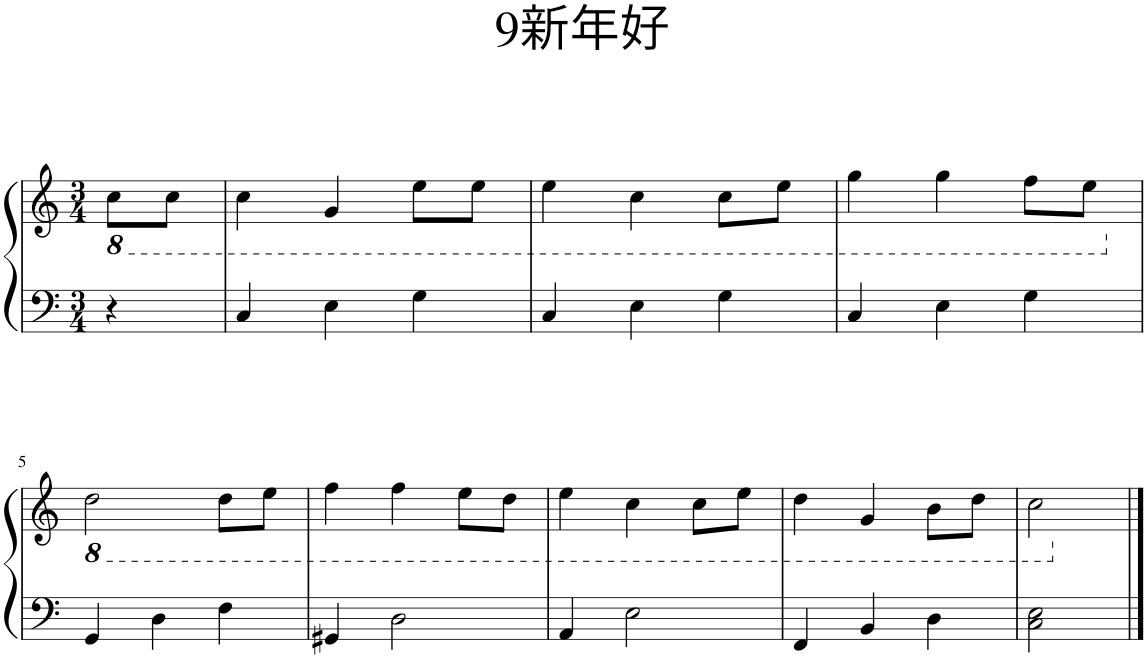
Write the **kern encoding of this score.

**kern	**kern
*part1	*part1
*staff2	*staff1
*I"钢琴	*
*clefF4	*clefG2
*k[]	*k[]
*M3/4	*M3/4
*	*8ba
=1	=1
4r	8c\L
.	8c\J
=2	=2
4C/	4c\
4E\	4G/
4G\	8e\L
.	8e\J
=3	=3
4C/	4e\
4E\	4c\
4G\	8c\L
.	8e\J
=4	=4
4C/	4g\
4E\	4g\
4G\	8f\L
.	8e\J
!!LO:LB:g=z
=5	=5
*	*X8ba
*	*8ba
4GG/	2d\
4D\	.
4F\	8d\L
.	8e\J
=6	=6
4GG#X/	4f\
2D\	4f\
.	8e\L
.	8d\J
=7	=7
4AA/	4e\
2E\	4c\
.	8c\L
.	8e\J
=8	=8
4FF/	4d\
4BB/	4G/
4D\	8B\L
.	8d\J
=9	=9
2C\ 2E\	2c\
*	*X8ba
==	==
*-	*-
